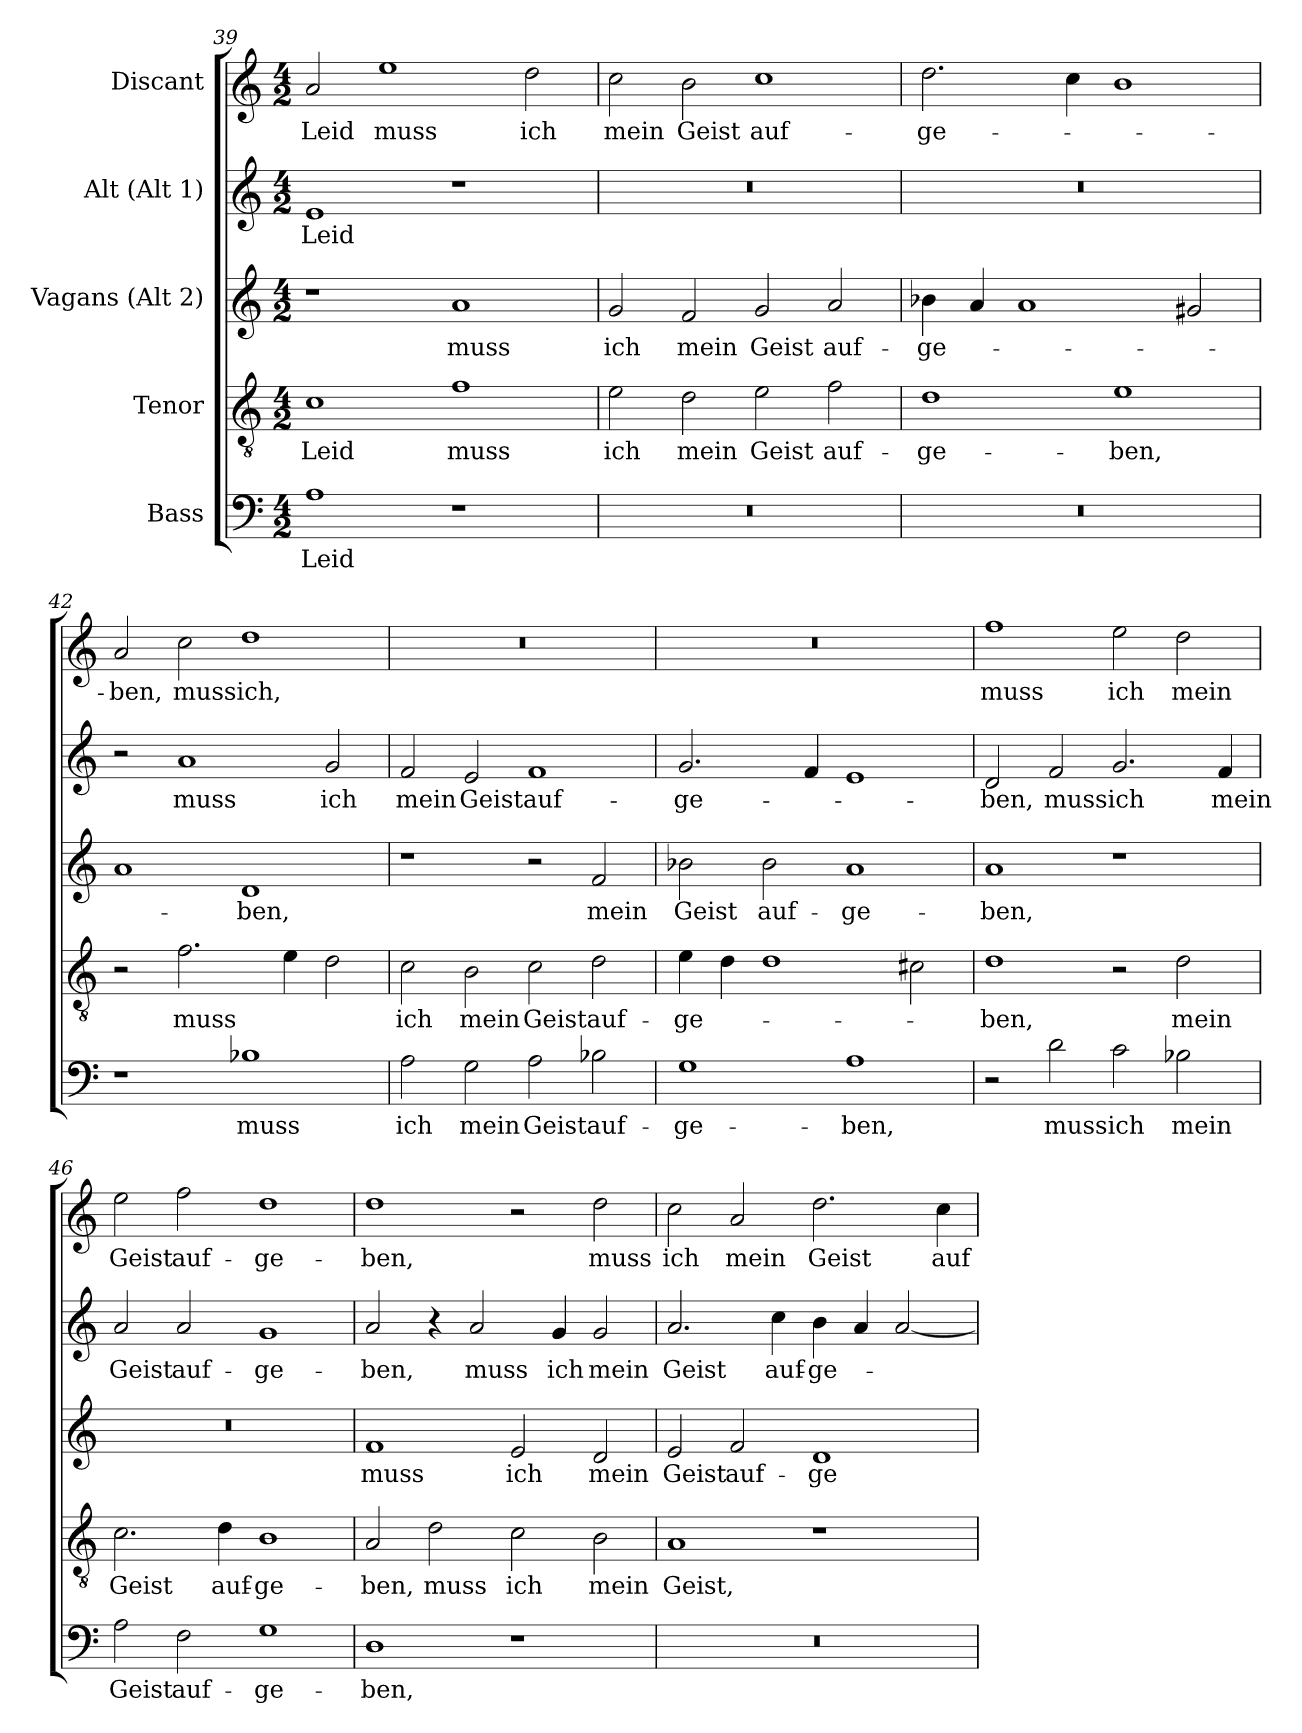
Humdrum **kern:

**kern	**text	**kern	**text	**kern	**text	**kern	**text	**kern	**text
*part5	*part5	*part4	*part4	*part3	*part3	*part2	*part2	*part1	*part1
*staff5	*staff5	*staff4	*staff4	*staff3	*staff3	*staff2	*staff2	*staff1	*staff1
*I"Bass	*	*I"Tenor	*	*I"Vagans (Alt 2)	*	*I"Alt (Alt 1)	*	*I"Discant	*
*clefF4	*	*clefGv2	*	*clefG2	*	*clefG2	*	*clefG2	*
*k[]	*	*k[]	*	*k[]	*	*k[]	*	*k[]	*
*M4/2	*	*M4/2	*	*M4/2	*	*M4/2	*	*M4/2	*
=39	=39	=39	=39	=39	=39	=39	=39	=39	=39
!	!LO:LY:b	!	!LO:LY:b	!	!	!	!LO:LY:b	!	!LO:LY:b
1A	Leid	1c	Leid	1r	.	1e	Leid	2a/	Leid
!	!	!	!	!	!	!	!	!	!LO:LY:b
.	.	.	.	.	.	.	.	1ee	muss
!	!	!	!LO:LY:b	!	!LO:LY:b	!	!	!	!
1r	.	1f	muss	1a	muss	1r	.	.	.
!	!	!	!	!	!	!	!	!	!LO:LY:b
.	.	.	.	.	.	.	.	2dd\	ich
!!LO:LB:g=z
=40	=40	=40	=40	=40	=40	=40	=40	=40	=40
!	!	!	!LO:LY:b	!	!LO:LY:b	!	!	!	!LO:LY:b
0r	.	2e\	ich	2g/	ich	0r	.	2cc\	mein
!	!	!	!LO:LY:b	!	!LO:LY:b	!	!	!	!LO:LY:b
.	.	2d\	mein	2f/	mein	.	.	2b\	Geist
!	!	!	!LO:LY:b	!	!LO:LY:b	!	!	!	!LO:LY:b
.	.	2e\	Geist	2g/	Geist	.	.	1cc	auf-
!	!	!	!LO:LY:b	!	!LO:LY:b	!	!	!	!
.	.	2f\	auf-	2a/	auf-	.	.	.	.
=41	=41	=41	=41	=41	=41	=41	=41	=41	=41
!	!	!	!LO:LY:b	!	!LO:LY:b	!	!	!	!LO:LY:b
0r	.	1d	-ge-	4b-X\	-ge-	0r	.	2.dd\	-ge-
.	.	.	.	4a/	.	.	.	.	.
.	.	.	.	1a	.	.	.	.	.
.	.	.	.	.	.	.	.	4cc\	.
!	!	!	!LO:LY:b	!	!	!	!	!	!
.	.	1e	-ben,	.	.	.	.	1b	.
.	.	.	.	2g#X/	.	.	.	.	.
=42	=42	=42	=42	=42	=42	=42	=42	=42	=42
!	!	!	!	!	!	!	!	!	!LO:LY:b
1r	.	2r	.	1a	.	2r	.	2a/	-ben,
!	!	!	!LO:LY:b	!	!	!	!LO:LY:b	!	!LO:LY:b
.	.	2.f\	muss	.	.	1a	muss	2cc\	muss
!	!LO:LY:b	!	!	!	!LO:LY:b	!	!	!	!LO:LY:b
1B-X	muss	.	.	1d	-ben,	.	.	1dd	ich,
.	.	4e\	.	.	.	.	.	.	.
!	!	!	!	!	!	!	!LO:LY:b	!	!
.	.	2d\	.	.	.	2g/	ich	.	.
=43	=43	=43	=43	=43	=43	=43	=43	=43	=43
!	!LO:LY:b	!	!LO:LY:b	!	!	!	!LO:LY:b	!	!
2A\	ich	2c\	ich	1r	.	2f/	mein	0r	.
!	!LO:LY:b	!	!LO:LY:b	!	!	!	!LO:LY:b	!	!
2G\	mein	2B\	mein	.	.	2e/	Geist	.	.
!	!LO:LY:b	!	!LO:LY:b	!	!	!	!LO:LY:b	!	!
2A\	Geist	2c\	Geist	2r	.	1f	auf-	.	.
!	!LO:LY:b	!	!LO:LY:b	!	!LO:LY:b	!	!	!	!
2B-X\	auf-	2d\	auf-	2f/	mein	.	.	.	.
!!LO:PB:g=z
=44	=44	=44	=44	=44	=44	=44	=44	=44	=44
!	!LO:LY:b	!	!LO:LY:b	!	!LO:LY:b	!	!LO:LY:b	!	!
1G	-ge-	4e\	-ge-	2b-X\	Geist	2.g/	-ge-	0r	.
.	.	4d\	.	.	.	.	.	.	.
!	!	!	!	!	!LO:LY:b	!	!	!	!
.	.	1d	.	2b-\	auf-	.	.	.	.
.	.	.	.	.	.	4f/	.	.	.
!	!LO:LY:b	!	!	!	!LO:LY:b	!	!	!	!
1A	-ben,	.	.	1a	-ge-	1e	.	.	.
.	.	2c#X\	.	.	.	.	.	.	.
=45	=45	=45	=45	=45	=45	=45	=45	=45	=45
!	!	!	!LO:LY:b	!	!LO:LY:b	!	!LO:LY:b	!	!LO:LY:b
2r	.	1d	-ben,	1a	-ben,	2d/	-ben,	1ff	muss
!	!LO:LY:b	!	!	!	!	!	!LO:LY:b	!	!
2d\	muss	.	.	.	.	2f/	muss	.	.
!	!LO:LY:b	!	!	!	!	!	!LO:LY:b	!	!LO:LY:b
2c\	ich	2r	.	1r	.	2.g/	ich	2ee\	ich
!	!LO:LY:b	!	!LO:LY:b	!	!	!	!	!	!LO:LY:b
2B-X\	mein	2d\	mein	.	.	.	.	2dd\	mein
!	!	!	!	!	!	!	!LO:LY:b	!	!
.	.	.	.	.	.	4f/	mein	.	.
=46	=46	=46	=46	=46	=46	=46	=46	=46	=46
!	!LO:LY:b	!	!LO:LY:b	!	!	!	!LO:LY:b	!	!LO:LY:b
2A\	Geist	2.c\	Geist	0r	.	2a/	Geist	2ee\	Geist
!	!LO:LY:b	!	!	!	!	!	!LO:LY:b	!	!LO:LY:b
2F\	auf-	.	.	.	.	2a/	auf-	2ff\	auf-
!	!	!	!LO:LY:b	!	!	!	!	!	!
.	.	4d\	auf-	.	.	.	.	.	.
!	!LO:LY:b	!	!LO:LY:b	!	!	!	!LO:LY:b	!	!LO:LY:b
1G	-ge-	1B	-ge-	.	.	1g	-ge-	1dd	-ge-
=47	=47	=47	=47	=47	=47	=47	=47	=47	=47
!	!LO:LY:b	!	!LO:LY:b	!	!LO:LY:b	!	!LO:LY:b	!	!LO:LY:b
1D	-ben,	2A/	-ben,	1f	muss	2a/	-ben,	1dd	-ben,
!	!	!	!LO:LY:b	!	!	!	!	!	!
.	.	2d\	muss	.	.	4r	.	.	.
!	!	!	!	!	!	!	!LO:LY:b	!	!
.	.	.	.	.	.	2a/	muss	.	.
!	!	!	!LO:LY:b	!	!LO:LY:b	!	!	!	!
1r	.	2c\	ich	2e/	ich	.	.	2r	.
!	!	!	!	!	!	!	!LO:LY:b	!	!
.	.	.	.	.	.	4g/	ich	.	.
!	!	!	!LO:LY:b	!	!LO:LY:b	!	!LO:LY:b	!	!LO:LY:b
.	.	2B\	mein	2d/	mein	2g/	mein	2dd\	muss
!!LO:LB:g=z
=48	=48	=48	=48	=48	=48	=48	=48	=48	=48
!	!	!	!LO:LY:b	!	!LO:LY:b	!	!LO:LY:b	!	!LO:LY:b
0r	.	1A	Geist,	2e/	Geist	2.a/	Geist	2cc\	ich
!	!	!	!	!	!LO:LY:b	!	!	!	!LO:LY:b
.	.	.	.	2f/	auf-	.	.	2a/	mein
!	!	!	!	!	!	!	!LO:LY:b	!	!
.	.	.	.	.	.	4cc\	auf-	.	.
!	!	!	!	!	!LO:LY:b	!	!LO:LY:b	!	!LO:LY:b
.	.	1r	.	1d	-ge-	4b\	-ge-	2.dd\	Geist
.	.	.	.	.	.	4a/	.	.	.
.	.	.	.	.	.	[2a	.	.	.
!	!	!	!	!	!	!	!	!	!LO:LY:b
.	.	.	.	.	.	.	.	4cc\	auf-
=	=	=	=	=	=	=	=	=	=
*-	*-	*-	*-	*-	*-	*-	*-	*-	*-
